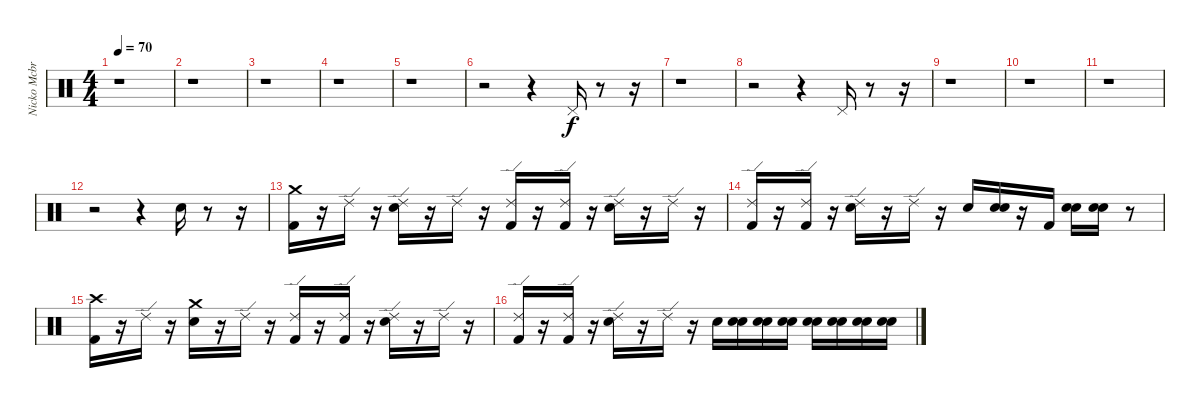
\track ("Nicko Mcbrain" "Nicko Mcbr") {instrument percussion}
\staff {score}
\articulation defaults
\ts (4 4)
\tempo 70
\clef neutral
\ks c
r.1{dy f} |
r.1 |
r.1 |
r.1 |
r.1 |
r.2 r.4 "Pedal Hi-Hat (hit)".16 r.8 r.16 |
r.1 |
r.2 r.4 "Pedal Hi-Hat (hit)".16 r.8 r.16 |
r.1 |
r.1 |
r.1 |
r.2 r.4 "Electric Snare (hit)".16 r.8 r.16 |
("Kick (hit) 2" "Crash medium (hit)").16 r.16 "Ride (edge) 2".16 r.16 ("Electric Snare (hit)" "Ride (edge) 2").16 r.16 "Ride (edge) 2".16 r.16 ("Kick (hit) 2" "Ride (edge) 2").16 r.16 ("Kick (hit) 2" "Ride (edge) 2").16 r.16 ("Electric Snare (hit)" "Ride (edge) 2").16 r.16 "Ride (edge) 2".16 r.16 |
("Kick (hit) 2" "Ride (edge) 2").16 r.16 ("Kick (hit) 2" "Ride (edge) 2").16 r.16 ("Electric Snare (hit)" "Ride (edge) 2").16 r.16 "Ride (edge) 2".16 r.16 "Electric Snare (hit)".16 ("Snare (hit)" "Electric Snare (hit)").16 r.16 "Kick (hit) 2".16 ("Snare (hit)" "Electric Snare (hit)").16 ("Snare (hit)" "Electric Snare (hit)").16 r.8 |
("Kick (hit) 2" "Crash high (hit)").16 r.16 "Ride (edge) 2".16 r.16 ("Electric Snare (hit)" "Crash medium (hit)").16 r.16 "Ride (edge) 2".16 r.16 ("Kick (hit) 2" "Ride (edge) 2").16 r.16 ("Kick (hit) 2" "Ride (edge) 2").16 r.16 ("Electric Snare (hit)" "Ride (edge) 2").16 r.16 "Ride (edge) 2".16 r.16 |
("Kick (hit) 2" "Ride (edge) 2").16 r.16 ("Kick (hit) 2" "Ride (edge) 2").16 r.16 ("Electric Snare (hit)" "Ride (edge) 2").16 r.16 "Ride (edge) 2".16 r.16 "Electric Snare (hit)".16 ("Snare (hit)" "Electric Snare (hit)").16 ("Snare (hit)" "Electric Snare (hit)").16 ("Snare (hit)" "Electric Snare (hit)").16 ("Snare (hit)" "Electric Snare (hit)").16 ("Snare (hit)" "Electric Snare (hit)").16 ("Snare (hit)" "Electric Snare (hit)").16 ("Snare (hit)" "Electric Snare (hit)").16
